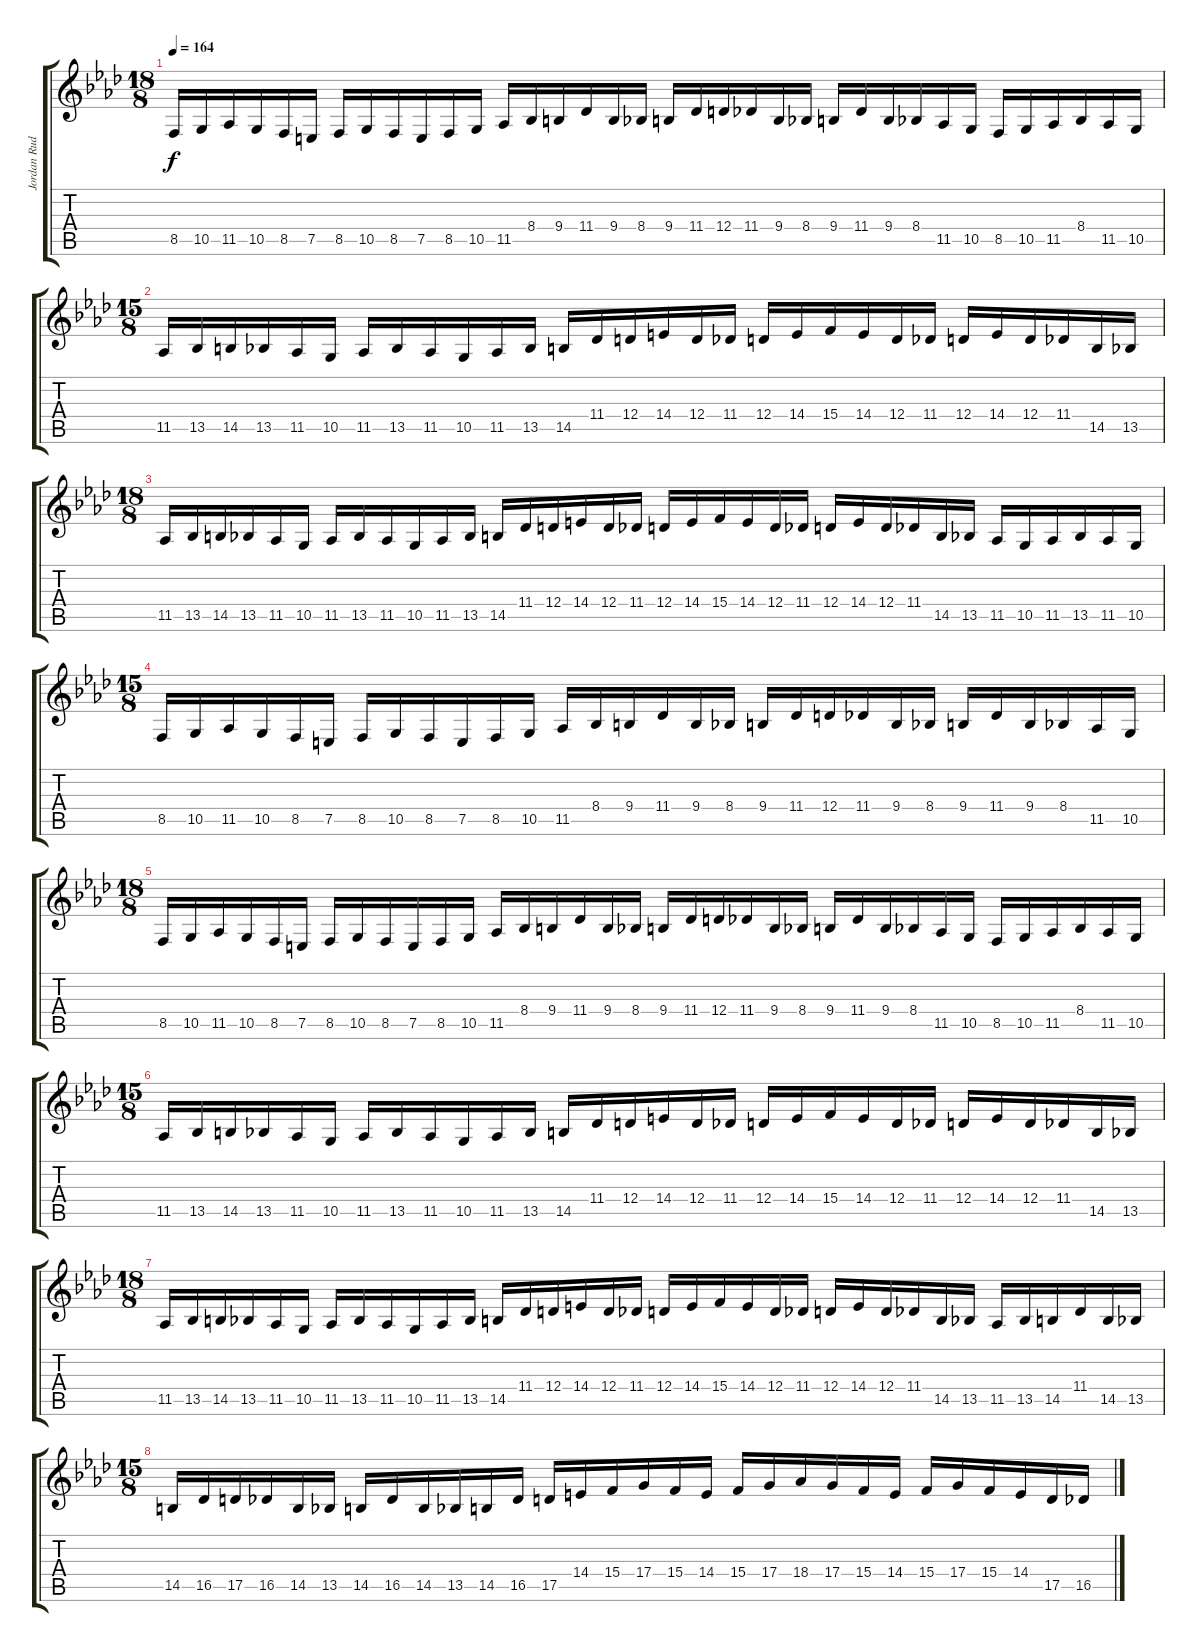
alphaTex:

\track ("Jordan Rudess - Keys" "Jordan Rud") {instrument lead2sawtooth}
\staff {score tabs}
\tuning (E4 B3 G3 D3 A2 E2) {hide}
\ts (18 8)
\tempo 164
\clef g2
\ks ab
8.5.16{dy f} 10.5.16 11.5.16 10.5.16 8.5.16 7.5.16 8.5.16 10.5.16 8.5.16 7.5.16 8.5.16 10.5.16 11.5.16 8.4.16 9.4.16 11.4.16 9.4.16 8.4.16 9.4.16 11.4.16 12.4.16 11.4.16 9.4.16 8.4.16 9.4.16 11.4.16 9.4.16 8.4.16 11.5.16 10.5.16 8.5.16 10.5.16 11.5.16 8.4.16 11.5.16 10.5.16 |
\ts (15 8)
11.5.16 13.5.16 14.5.16 13.5.16 11.5.16 10.5.16 11.5.16 13.5.16 11.5.16 10.5.16 11.5.16 13.5.16 14.5.16 11.4.16 12.4.16 14.4.16 12.4.16 11.4.16 12.4.16 14.4.16 15.4.16 14.4.16 12.4.16 11.4.16 12.4.16 14.4.16 12.4.16 11.4.16 14.5.16 13.5.16 |
\ts (18 8)
11.5.16 13.5.16 14.5.16 13.5.16 11.5.16 10.5.16 11.5.16 13.5.16 11.5.16 10.5.16 11.5.16 13.5.16 14.5.16 11.4.16 12.4.16 14.4.16 12.4.16 11.4.16 12.4.16 14.4.16 15.4.16 14.4.16 12.4.16 11.4.16 12.4.16 14.4.16 12.4.16 11.4.16 14.5.16 13.5.16 11.5.16 10.5.16 11.5.16 13.5.16 11.5.16 10.5.16 |
\ts (15 8)
8.5.16 10.5.16 11.5.16 10.5.16 8.5.16 7.5.16 8.5.16 10.5.16 8.5.16 7.5.16 8.5.16 10.5.16 11.5.16 8.4.16 9.4.16 11.4.16 9.4.16 8.4.16 9.4.16 11.4.16 12.4.16 11.4.16 9.4.16 8.4.16 9.4.16 11.4.16 9.4.16 8.4.16 11.5.16 10.5.16 |
\ts (18 8)
8.5.16 10.5.16 11.5.16 10.5.16 8.5.16 7.5.16 8.5.16 10.5.16 8.5.16 7.5.16 8.5.16 10.5.16 11.5.16 8.4.16 9.4.16 11.4.16 9.4.16 8.4.16 9.4.16 11.4.16 12.4.16 11.4.16 9.4.16 8.4.16 9.4.16 11.4.16 9.4.16 8.4.16 11.5.16 10.5.16 8.5.16 10.5.16 11.5.16 8.4.16 11.5.16 10.5.16 |
\ts (15 8)
11.5.16 13.5.16 14.5.16 13.5.16 11.5.16 10.5.16 11.5.16 13.5.16 11.5.16 10.5.16 11.5.16 13.5.16 14.5.16 11.4.16 12.4.16 14.4.16 12.4.16 11.4.16 12.4.16 14.4.16 15.4.16 14.4.16 12.4.16 11.4.16 12.4.16 14.4.16 12.4.16 11.4.16 14.5.16 13.5.16 |
\ts (18 8)
11.5.16 13.5.16 14.5.16 13.5.16 11.5.16 10.5.16 11.5.16 13.5.16 11.5.16 10.5.16 11.5.16 13.5.16 14.5.16 11.4.16 12.4.16 14.4.16 12.4.16 11.4.16 12.4.16 14.4.16 15.4.16 14.4.16 12.4.16 11.4.16 12.4.16 14.4.16 12.4.16 11.4.16 14.5.16 13.5.16 11.5.16 13.5.16 14.5.16 11.4.16 14.5.16 13.5.16 |
\ts (15 8)
14.5.16 16.5.16 17.5.16 16.5.16 14.5.16 13.5.16 14.5.16 16.5.16 14.5.16 13.5.16 14.5.16 16.5.16 17.5.16 14.4.16 15.4.16 17.4.16 15.4.16 14.4.16 15.4.16 17.4.16 18.4.16 17.4.16 15.4.16 14.4.16 15.4.16 17.4.16 15.4.16 14.4.16 17.5.16 16.5.16
